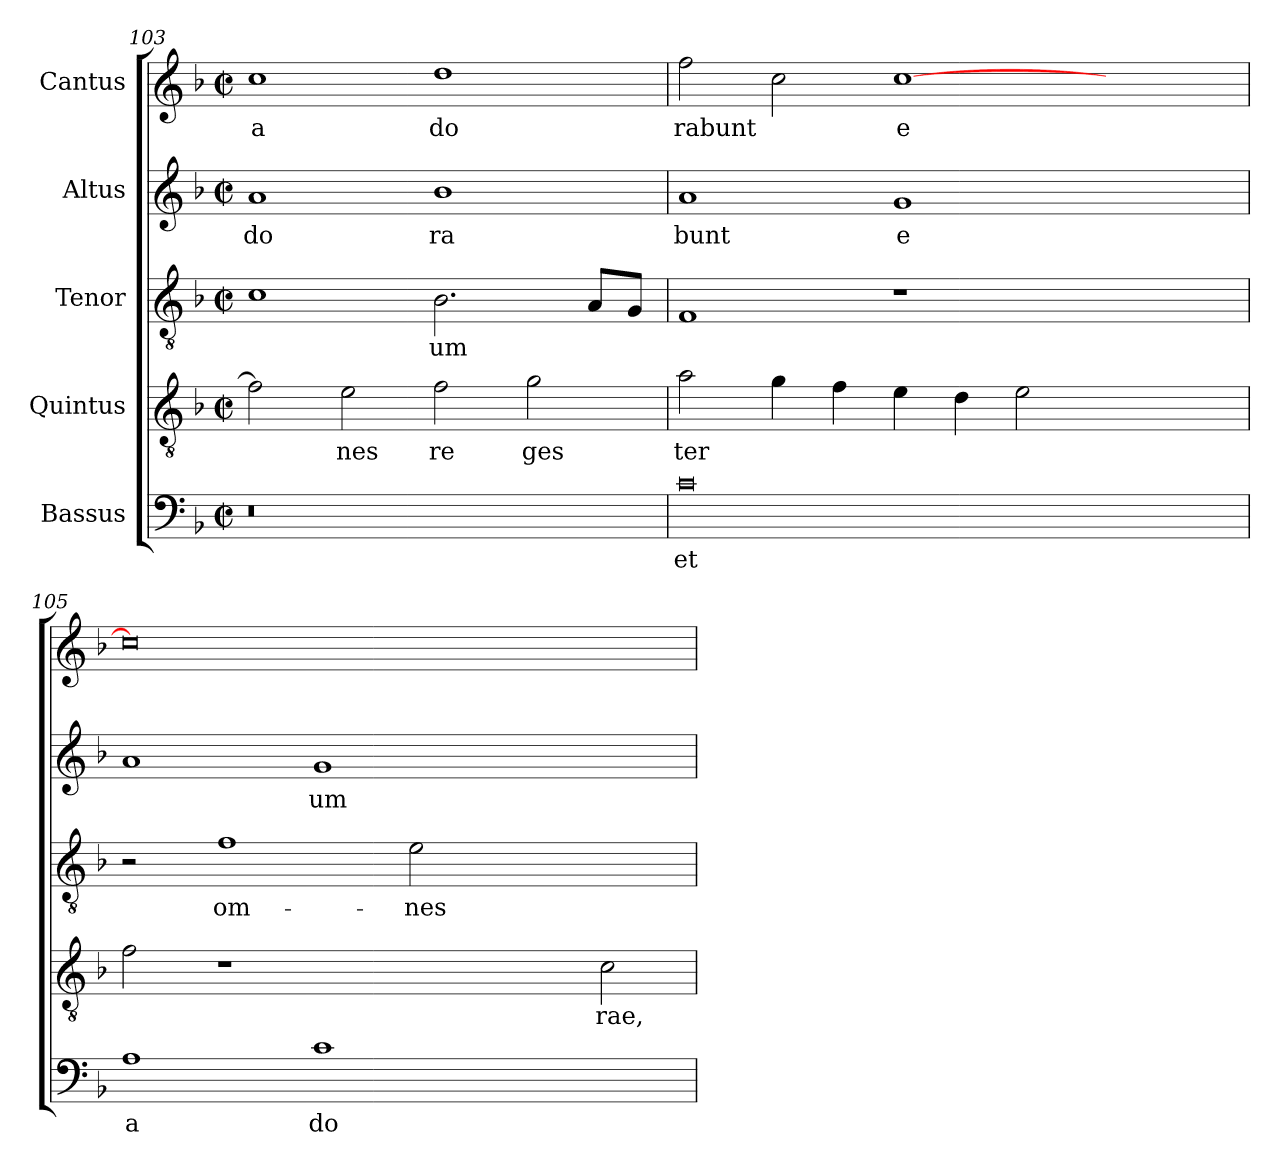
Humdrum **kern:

**kern	**text	**kern	**text	**kern	**text	**kern	**text	**kern	**text
*part5	*part5	*part4	*part4	*part3	*part3	*part2	*part2	*part1	*part1
*staff5	*staff5	*staff4	*staff4	*staff3	*staff3	*staff2	*staff2	*staff1	*staff1
*I"Bassus	*	*I"Quintus	*	*I"Tenor	*	*I"Altus	*	*I"Cantus	*
*clefF4	*	*clefGv2	*	*clefGv2	*	*clefG2	*	*clefG2	*
*k[b-]	*	*k[b-]	*	*k[b-]	*	*k[b-]	*	*k[b-]	*
*F:	*	*F:	*	*F:	*	*F:	*	*F:	*
*M2/2	*	*M2/2	*	*M2/2	*	*M2/2	*	*M2/2	*
*met(c|)	*	*met(c|)	*	*met(c|)	*	*met(c|)	*	*met(c|)	*
=103	=103	=103	=103	=103	=103	=103	=103	=103	=103
!	!	!	!	!	!	!	!LO:LY:b:cj	!	!LO:LY:b:cj
0r	.	2f\]	.	1c	.	1a	do	1cc	a
!	!	!	!LO:LY:b:cj	!	!	!	!	!	!
.	.	2e\	nes	.	.	.	.	.	.
!	!	!	!LO:LY:b:cj	!	!LO:LY:b	!	!LO:LY:b:cj	!	!LO:LY:b:cj
.	.	2f\	re	2.B-\	-um	1b-	ra	1dd	do
!	!	!	!LO:LY:b:cj	!	!	!	!	!	!
.	.	2g\	ges	.	.	.	.	.	.
.	.	.	.	8A/L	.	.	.	.	.
.	.	.	.	8G/J	.	.	.	.	.
=104	=104	=104	=104	=104	=104	=104	=104	=104	=104
!	!LO:LY:b:cj	!	!LO:LY:b	!	!	!	!LO:LY:b:cj	!	!LO:LY:b
0c	et	2a\	ter	1F	.	1a	bunt	2ff\	rabunt
.	.	4g\	.	.	.	.	.	2cc\	.
.	.	4f\	.	.	.	.	.	.	.
!	!	!	!	!LO:N:vis=1	!	!	!LO:LY:b:rj	!	!LO:LY:b:rj
.	.	4e\	.	0r	.	1g	e	[>1cc	e
.	.	4d\	.	.	.	.	.	.	.
.	.	2e\	.	.	.	.	.	.	.
1ryy	.	1ryy	.	.	.	1ryy	.	1ryy	.
=105	=105	=105	=105	=105	=105	=105	=105	=105	=105
!	!LO:LY:b:cj	!	!	!	!	!	!	!	!
1A	a	2f\	.	2r	.	1a	.	0cc]	.
!	!	!LO:N:vis=1	!	!	!LO:LY:b:cj	!	!	!	!
.	.	0r	.	1f	om-	.	.	.	.
!	!LO:LY:b:cj	!	!	!	!	!	!LO:LY:b:cj	!	!
1c	do	.	.	.	.	1g	um	.	.
!	!	!	!	!	!LO:LY:b:cj	!	!	!	!
.	.	.	.	2e\	-nes	.	.	.	.
1ryy	.	.	.	1ryy	.	1ryy	.	1ryy	.
!	!	!	!LO:LY:b:cj	!	!	!	!	!	!
.	.	2c\	rae,	.	.	.	.	.	.
=	=	=	=	=	=	=	=	=	=
*-	*-	*-	*-	*-	*-	*-	*-	*-	*-
